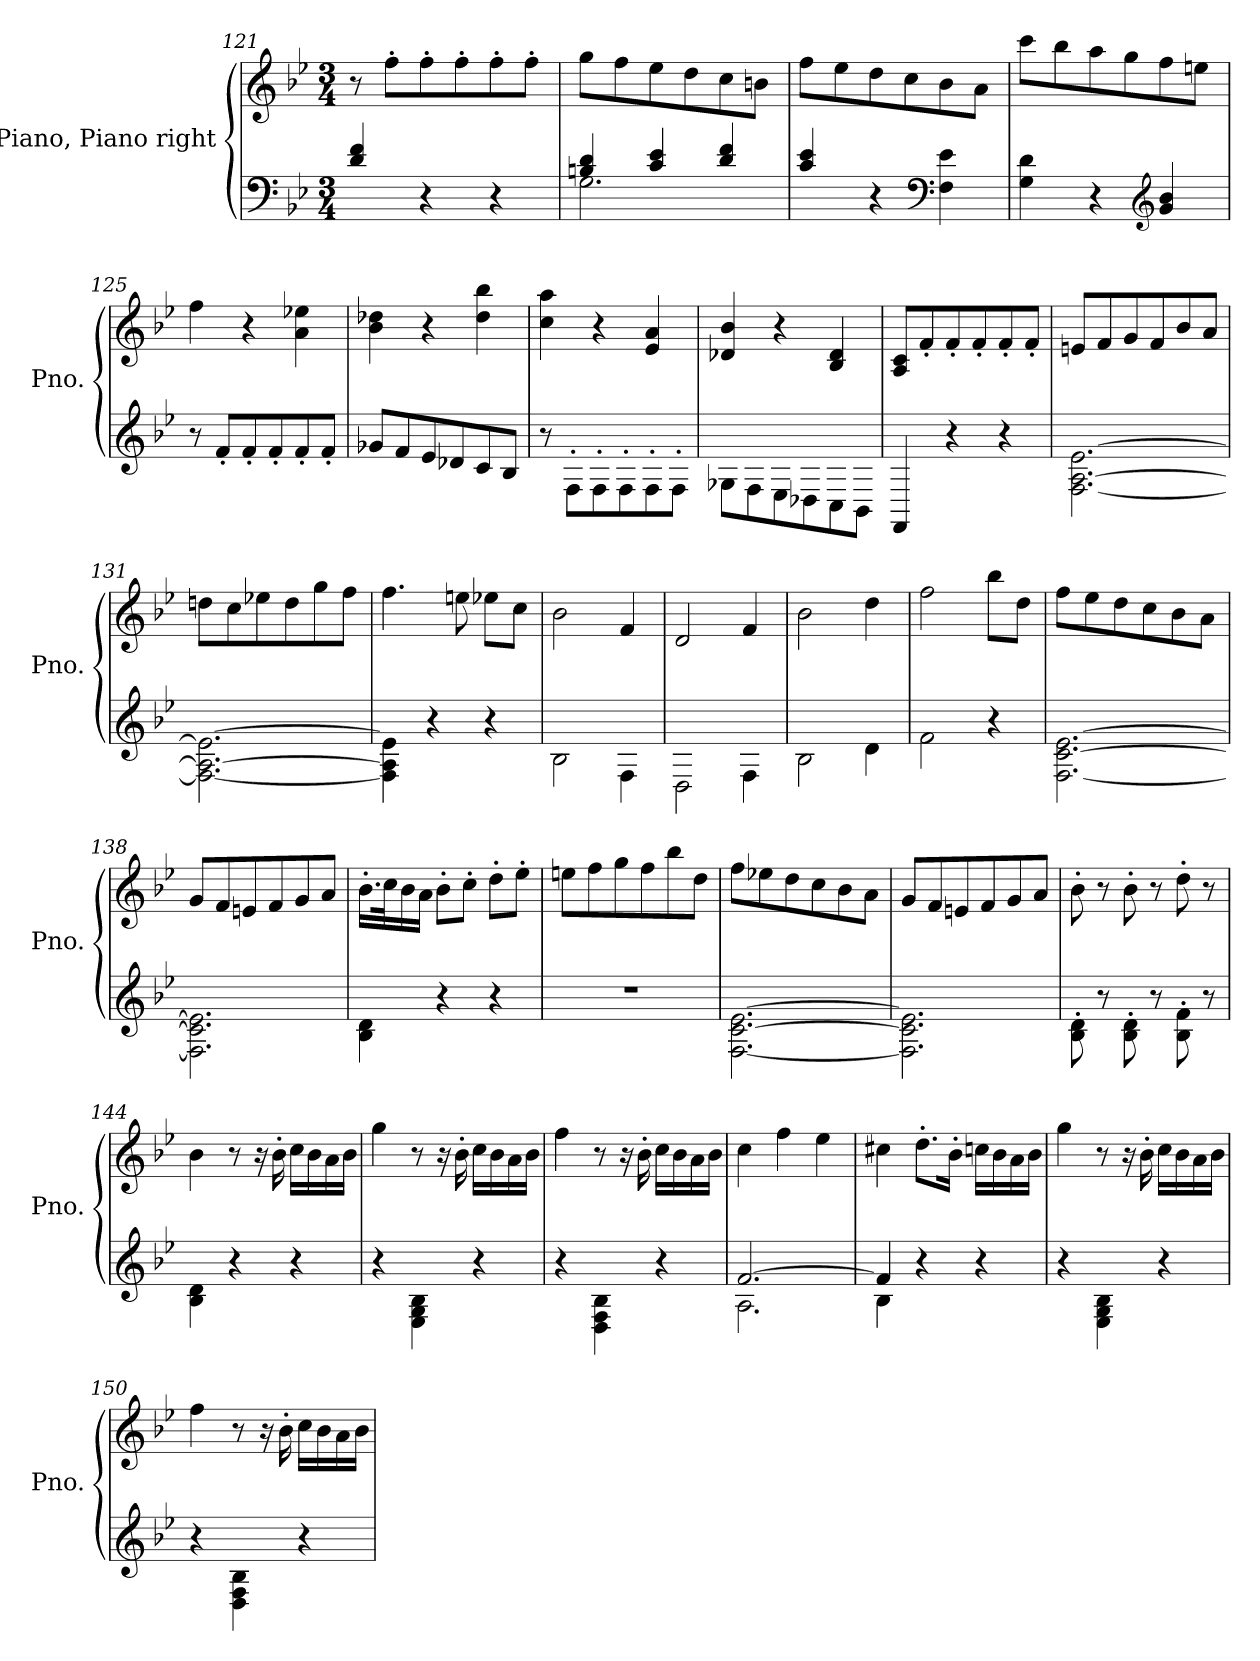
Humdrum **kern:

**kern	**kern
*part1	*part1
*staff2	*staff1
*I"Piano, Piano right	*
*I'Pno.	*
*clefF4	*clefG2
*k[b-e-]	*k[b-e-]
*M3/4	*M3/4
=121	=121
4d/ 4f/	8r
.	8ff'\L
4r	8ff'\
.	8ff'\
4r	8ff'\
.	8ff'\J
=122	=122
*^	*
4Bn/ 4d/	2.G\	8gg\L
.	.	8ff\
4c/ 4e-/	.	8ee-\
.	.	8dd\
4d/ 4f/	.	8cc\
.	.	8bn\J
*v	*v	*
=123	=123
4c/ 4e-/	8ff\L
.	8ee-\
4r	8dd\
.	8cc\
*clefF4	*
4F\ 4e-\	8b-\
.	8a\J
=124	=124
4G\ 4d\	8ccc\L
.	8bb-\
4r	8aa\
.	8gg\
*clefG2	*
4g/ 4b-/	8ff\
.	8een\J
=125	=125
8r	4ff\
8f'/L	.
8f'/	4r
8f'/	.
8f'/	4a\ 4ee-X\
8f'/J	.
!!LO:LB:g=z
=126	=126
8g-X/L	4b-\ 4dd-X\
8f/	.
8e-/	4r
8d-X/	.
8c/	4dd-\ 4bb-\
8B-/J	.
=127	=127
8r	4cc\ 4aa\
8F'\L	.
8F'\	4r
8F'\	.
8F'\	4e-/ 4a/
8F'\J	.
=128	=128
8G-X\L	4d-X/ 4b-/
8F\	.
8E-\	4r
8D-X\	.
8C\	4B-/ 4d-/
8BB-\J	.
=129	=129
4FF/	8A/ 8c/L
.	8f'/
4r	8f'/
.	8f'/
4r	8f'/
.	8f'/J
=130	=130
[2.F\ [2.A\ [2.e-\	8en/L
.	8f/
.	8g/
.	8f/
.	8b-/
.	8a/J
=131	=131
2.F\_ 2.A\_ 2.e-\_	8ddn\L
.	8cc\
.	8ee-X\
.	8dd\
.	8gg\
.	8ff\J
!!LO:PB:g=z
=132	=132
4F\] 4A\] 4e-\]	4.ff\
4r	.
.	8een\
4r	8ee-X\L
.	8cc\J
=133	=133
2B-\	2b-\
4F\	4f/
=134	=134
2D\	2d/
4F\	4f/
=135	=135
2B-\	2b-\
4d\	4dd\
=136	=136
2f\	2ff\
4r	8bb-\L
.	8dd\J
=137	=137
[2.F\ [2.c\ [2.e-\	8ff\L
.	8ee-\
.	8dd\
.	8cc\
.	8b-\
.	8a\J
=138	=138
2.F\] 2.c\] 2.e-\]	8g/L
.	8f/
.	8en/
.	8f/
.	8g/
.	8a/J
!!LO:LB:g=z
=139	=139
4B-\ 4d\	16.b-'\LL
.	32cc\K
.	16b-\
.	16a\JJ
4r	8b-'\L
.	8cc'\J
4r	8dd'\L
.	8ee-'\J
=140	=140
2.r	8een\L
.	8ff\
.	8gg\
.	8ff\
.	8bb-\
.	8dd\J
=141	=141
[2.F\ [2.c\ [2.e-\	8ff\L
.	8ee-X\
.	8dd\
.	8cc\
.	8b-\
.	8a\J
=142	=142
2.F\] 2.c\] 2.e-\]	8g/L
.	8f/
.	8en/
.	8f/
.	8g/
.	8a/J
=143	=143
8B-\' 8d\'	8b-'\
8r	8r
8B-\' 8d\'	8b-'\
8r	8r
8B-\' 8f\'	8dd'\
8r	8r
=144	=144
4B-\ 4d\	4b-\
4r	8r
.	16r
.	16b-'\
4r	16cc\LL
.	16b-\
.	16a\
.	16b-\JJ
!!LO:LB:g=z
=145	=145
4r	4gg\
4E-\ 4G\ 4B-\	8r
.	16r
.	16b-'\
4r	16cc\LL
.	16b-\
.	16a\
.	16b-\JJ
=146	=146
4r	4ff\
4D\ 4F\ 4B-\	8r
.	16r
.	16b-'\
4r	16cc\LL
.	16b-\
.	16a\
.	16b-\JJ
=147	=147
*^	*
[2.f/	2.A\	4cc\
.	.	4ff\
.	.	4ee-\
=148	=148	=148
4f/]	4B-\	4cc#X\
4r	2ryy	8.dd'\L
.	.	16b-'\Jk
4r	.	16ccn\LL
.	.	16b-\
.	.	16a\
.	.	16b-\JJ
*v	*v	*
=149	=149
4r	4gg\
4E-\ 4G\ 4B-\	8r
.	16r
.	16b-'\
4r	16cc\LL
.	16b-\
.	16a\
.	16b-\JJ
!!LO:LB:g=z
=150	=150
4r	4ff\
4D\ 4F\ 4B-\	8r
.	16r
.	16b-'\
4r	16cc\LL
.	16b-\
.	16a\
.	16b-\JJ
=	=
*-	*-
